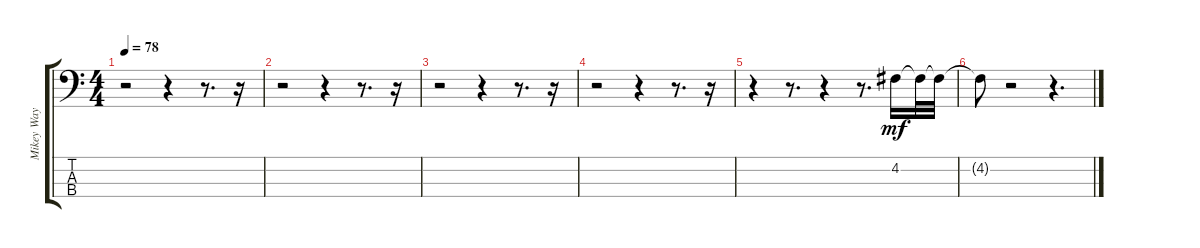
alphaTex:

\track ("Mikey Way (bass guitar)" "Mikey Way ") {instrument electricbassfinger}
\staff {score tabs}
\tuning (G2 D2 A1 E1) {hide}
\ts (4 4)
\tempo 78
\clef f4
\ks c
r.2{dy mf} r.4 r.8{d} r.16 |
r.2 r.4 r.8{d} r.16 |
r.2 r.4 r.8{d} r.16 |
r.2 r.4 r.8{d} r.16 |
r.4 r.8{d} r.4 r.8{d} 4.2.16 4.2{t}.32 4.2{t}.32 |
4.2{t}.8 r.2 r.4{d}
